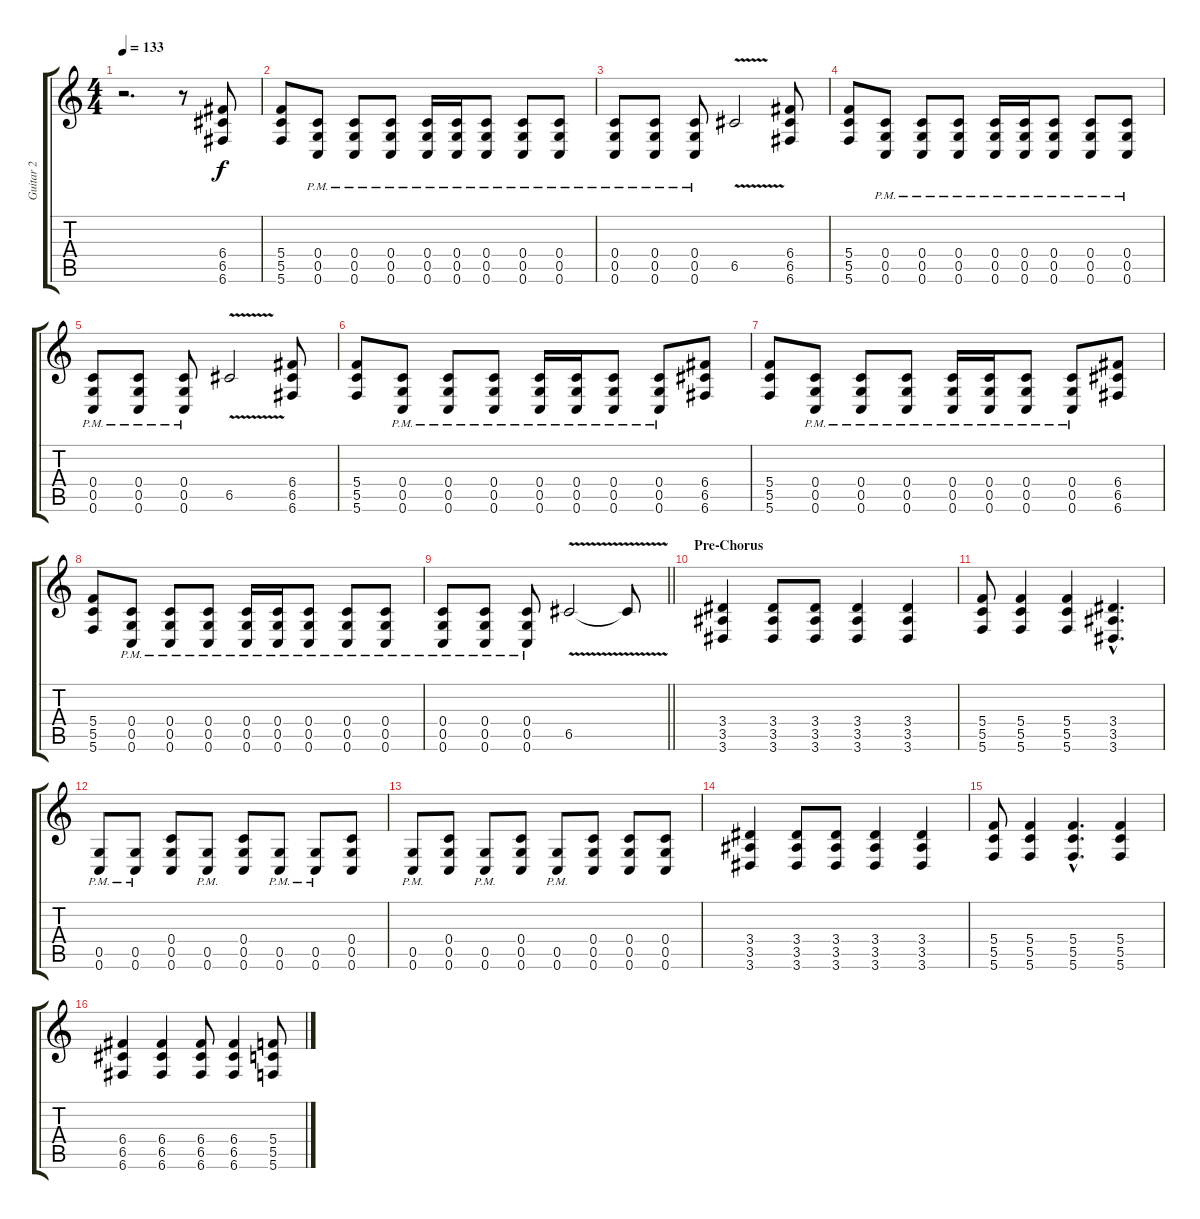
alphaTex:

\track ("Guitar 2" "Guitar 2") {instrument overdrivenguitar}
\staff {score tabs}
\tuning (D4 A3 F3 C3 G2 C2) {hide}
\ts (4 4)
\tempo 133
\clef g2
\ks c
r.2{d dy f} r.8 (6.4 6.5 6.6).8 |
(5.4 5.5 5.6).8 (0.4{pm} 0.5{pm} 0.6{pm}).8 (0.4{pm} 0.5{pm} 0.6{pm}).8 (0.4{pm} 0.5{pm} 0.6{pm}).8 (0.4{pm} 0.5{pm} 0.6{pm}).16 (0.4{pm} 0.5{pm} 0.6{pm}).16 (0.4{pm} 0.5{pm} 0.6{pm}).8 (0.4{pm} 0.5{pm} 0.6{pm}).8 (0.4{pm} 0.5{pm} 0.6{pm}).8 |
(0.4{pm} 0.5{pm} 0.6{pm}).8 (0.4{pm} 0.5{pm} 0.6{pm}).8 (0.4{pm} 0.5{pm} 0.6{pm}).8 6.5{v}.2 (6.4 6.5 6.6).8 |
(5.4 5.5 5.6).8 (0.4{pm} 0.5{pm} 0.6{pm}).8 (0.4{pm} 0.5{pm} 0.6{pm}).8 (0.4{pm} 0.5{pm} 0.6{pm}).8 (0.4{pm} 0.5{pm} 0.6{pm}).16 (0.4{pm} 0.5{pm} 0.6{pm}).16 (0.4{pm} 0.5{pm} 0.6{pm}).8 (0.4{pm} 0.5{pm} 0.6{pm}).8 (0.4{pm} 0.5{pm} 0.6{pm}).8 |
(0.4{pm} 0.5{pm} 0.6{pm}).8 (0.4{pm} 0.5{pm} 0.6{pm}).8 (0.4{pm} 0.5{pm} 0.6{pm}).8 6.5{v}.2 (6.4 6.5 6.6).8 |
(5.4 5.5 5.6).8 (0.4{pm} 0.5{pm} 0.6{pm}).8 (0.4{pm} 0.5{pm} 0.6{pm}).8 (0.4{pm} 0.5{pm} 0.6{pm}).8 (0.4{pm} 0.5{pm} 0.6{pm}).16 (0.4{pm} 0.5{pm} 0.6{pm}).16 (0.4{pm} 0.5{pm} 0.6{pm}).8 (0.4{pm} 0.5{pm} 0.6{pm}).8 (6.4 6.5 6.6).8 |
(5.4 5.5 5.6).8 (0.4{pm} 0.5{pm} 0.6{pm}).8 (0.4{pm} 0.5{pm} 0.6{pm}).8 (0.4{pm} 0.5{pm} 0.6{pm}).8 (0.4{pm} 0.5{pm} 0.6{pm}).16 (0.4{pm} 0.5{pm} 0.6{pm}).16 (0.4{pm} 0.5{pm} 0.6{pm}).8 (0.4{pm} 0.5{pm} 0.6{pm}).8 (6.4 6.5 6.6).8 |
(5.4 5.5 5.6).8 (0.4{pm} 0.5{pm} 0.6{pm}).8 (0.4{pm} 0.5{pm} 0.6{pm}).8 (0.4{pm} 0.5{pm} 0.6{pm}).8 (0.4{pm} 0.5{pm} 0.6{pm}).16 (0.4{pm} 0.5{pm} 0.6{pm}).16 (0.4{pm} 0.5{pm} 0.6{pm}).8 (0.4{pm} 0.5{pm} 0.6{pm}).8 (0.4{pm} 0.5{pm} 0.6{pm}).8 |
\barLineRight lightlight
(0.4{pm} 0.5{pm} 0.6{pm}).8 (0.4{pm} 0.5{pm} 0.6{pm}).8 (0.4{pm} 0.5{pm} 0.6{pm}).8 6.5{v}.2 6.5{t}.8 |
\section ("" "Pre-Chorus")
(3.4 3.5 3.6).4 (3.4 3.5 3.6).8 (3.4 3.5 3.6).8 (3.4 3.5 3.6).4 (3.4 3.5 3.6).4 |
(5.4 5.5 5.6).8 (5.4 5.5 5.6).4 (5.4 5.5 5.6).4 (3.4{hac} 3.5{hac} 3.6{hac}).4{d} |
(0.5{pm} 0.6{pm}).8 (0.5{pm} 0.6{pm}).8 (0.4 0.5 0.6).8 (0.5{pm} 0.6{pm}).8 (0.4 0.5 0.6).8 (0.5{pm} 0.6{pm}).8 (0.5{pm} 0.6{pm}).8 (0.4 0.5 0.6).8 |
(0.5{pm} 0.6{pm}).8 (0.4 0.5 0.6).8 (0.5{pm} 0.6{pm}).8 (0.4 0.5 0.6).8 (0.5{pm} 0.6{pm}).8 (0.4 0.5 0.6).8 (0.4 0.5 0.6).8 (0.4 0.5 0.6).8 |
(3.4 3.5 3.6).4 (3.4 3.5 3.6).8 (3.4 3.5 3.6).8 (3.4 3.5 3.6).4 (3.4 3.5 3.6).4 |
(5.4 5.5 5.6).8 (5.4 5.5 5.6).4 (5.4{hac} 5.5{hac} 5.6{hac}).4{d} (5.4 5.5 5.6).4 |
(6.4 6.5 6.6).4 (6.4 6.5 6.6).4 (6.4 6.5 6.6).8 (6.4 6.5 6.6).4 (5.4 5.5 5.6).8
